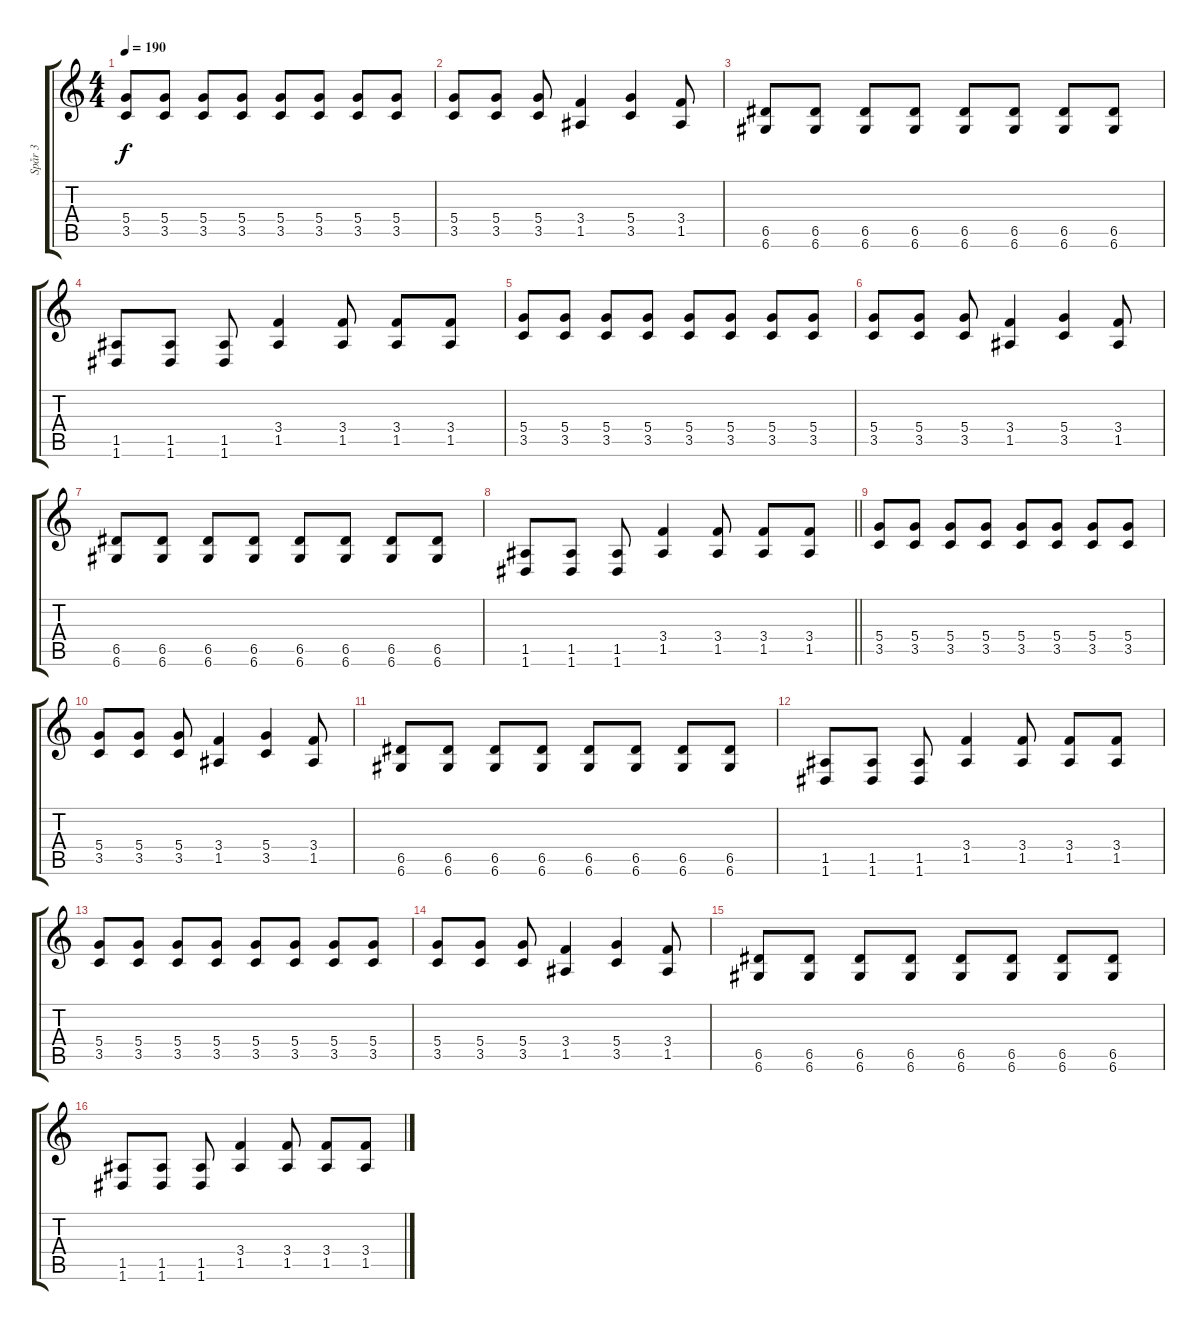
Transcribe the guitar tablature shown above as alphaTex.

\track ("Spår 3" "Spår 3") {instrument overdrivenguitar}
\staff {score tabs}
\tuning (E4 B3 G3 D3 A2 D2) {hide}
\ts (4 4)
\tempo 190
\clef g2
\ks c
(5.4 3.5).8{dy f} (5.4 3.5).8 (5.4 3.5).8 (5.4 3.5).8 (5.4 3.5).8 (5.4 3.5).8 (5.4 3.5).8 (5.4 3.5).8 |
(5.4 3.5).8 (5.4 3.5).8 (5.4 3.5).8 (3.4 1.5).4 (5.4 3.5).4 (3.4 1.5).8 |
(6.5 6.6).8 (6.5 6.6).8 (6.5 6.6).8 (6.5 6.6).8 (6.5 6.6).8 (6.5 6.6).8 (6.5 6.6).8 (6.5 6.6).8 |
(1.5 1.6).8 (1.5 1.6).8 (1.5 1.6).8 (3.4 1.5).4 (3.4 1.5).8 (3.4 1.5).8 (3.4 1.5).8 |
(5.4 3.5).8 (5.4 3.5).8 (5.4 3.5).8 (5.4 3.5).8 (5.4 3.5).8 (5.4 3.5).8 (5.4 3.5).8 (5.4 3.5).8 |
(5.4 3.5).8 (5.4 3.5).8 (5.4 3.5).8 (3.4 1.5).4 (5.4 3.5).4 (3.4 1.5).8 |
(6.5 6.6).8 (6.5 6.6).8 (6.5 6.6).8 (6.5 6.6).8 (6.5 6.6).8 (6.5 6.6).8 (6.5 6.6).8 (6.5 6.6).8 |
\barLineRight lightlight
(1.5 1.6).8 (1.5 1.6).8 (1.5 1.6).8 (3.4 1.5).4 (3.4 1.5).8 (3.4 1.5).8 (3.4 1.5).8 |
(5.4 3.5).8 (5.4 3.5).8 (5.4 3.5).8 (5.4 3.5).8 (5.4 3.5).8 (5.4 3.5).8 (5.4 3.5).8 (5.4 3.5).8 |
(5.4 3.5).8 (5.4 3.5).8 (5.4 3.5).8 (3.4 1.5).4 (5.4 3.5).4 (3.4 1.5).8 |
(6.5 6.6).8 (6.5 6.6).8 (6.5 6.6).8 (6.5 6.6).8 (6.5 6.6).8 (6.5 6.6).8 (6.5 6.6).8 (6.5 6.6).8 |
(1.5 1.6).8 (1.5 1.6).8 (1.5 1.6).8 (3.4 1.5).4 (3.4 1.5).8 (3.4 1.5).8 (3.4 1.5).8 |
(5.4 3.5).8 (5.4 3.5).8 (5.4 3.5).8 (5.4 3.5).8 (5.4 3.5).8 (5.4 3.5).8 (5.4 3.5).8 (5.4 3.5).8 |
(5.4 3.5).8 (5.4 3.5).8 (5.4 3.5).8 (3.4 1.5).4 (5.4 3.5).4 (3.4 1.5).8 |
(6.5 6.6).8 (6.5 6.6).8 (6.5 6.6).8 (6.5 6.6).8 (6.5 6.6).8 (6.5 6.6).8 (6.5 6.6).8 (6.5 6.6).8 |
(1.5 1.6).8 (1.5 1.6).8 (1.5 1.6).8 (3.4 1.5).4 (3.4 1.5).8 (3.4 1.5).8 (3.4 1.5).8
